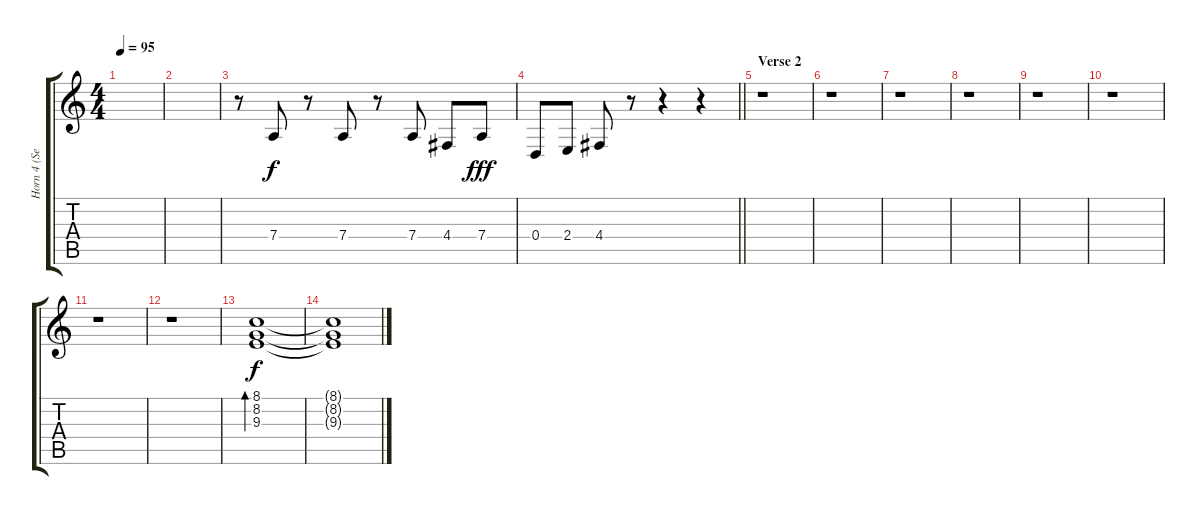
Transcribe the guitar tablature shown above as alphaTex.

\track ("Horn 4 (Session Musicant)" "Horn 4 (Se") {instrument frenchhorn}
\staff {score tabs}
\tuning (E4 B3 G3 D3 A2 E2) {hide}
\ts (4 4)
\tempo 95
\clef g2
\ks c
|
|
r.8 7.4.8 r.8 7.4.8 r.8 7.4.8 4.4.8{dy f} 7.4.8{dy fff} |
\barLineRight lightlight
0.4.8 2.4.8 4.4.8 r.8 r.4 r.4 |
\section ("" "Verse 2")
r.1 |
r.1 |
r.1 |
r.1 |
r.1 |
r.1 |
r.1 |
r.1 |
(8.1 8.2 9.3).1{bd 480 dy f} |
(8.1{t} 8.2{t} 9.3{t}).1
